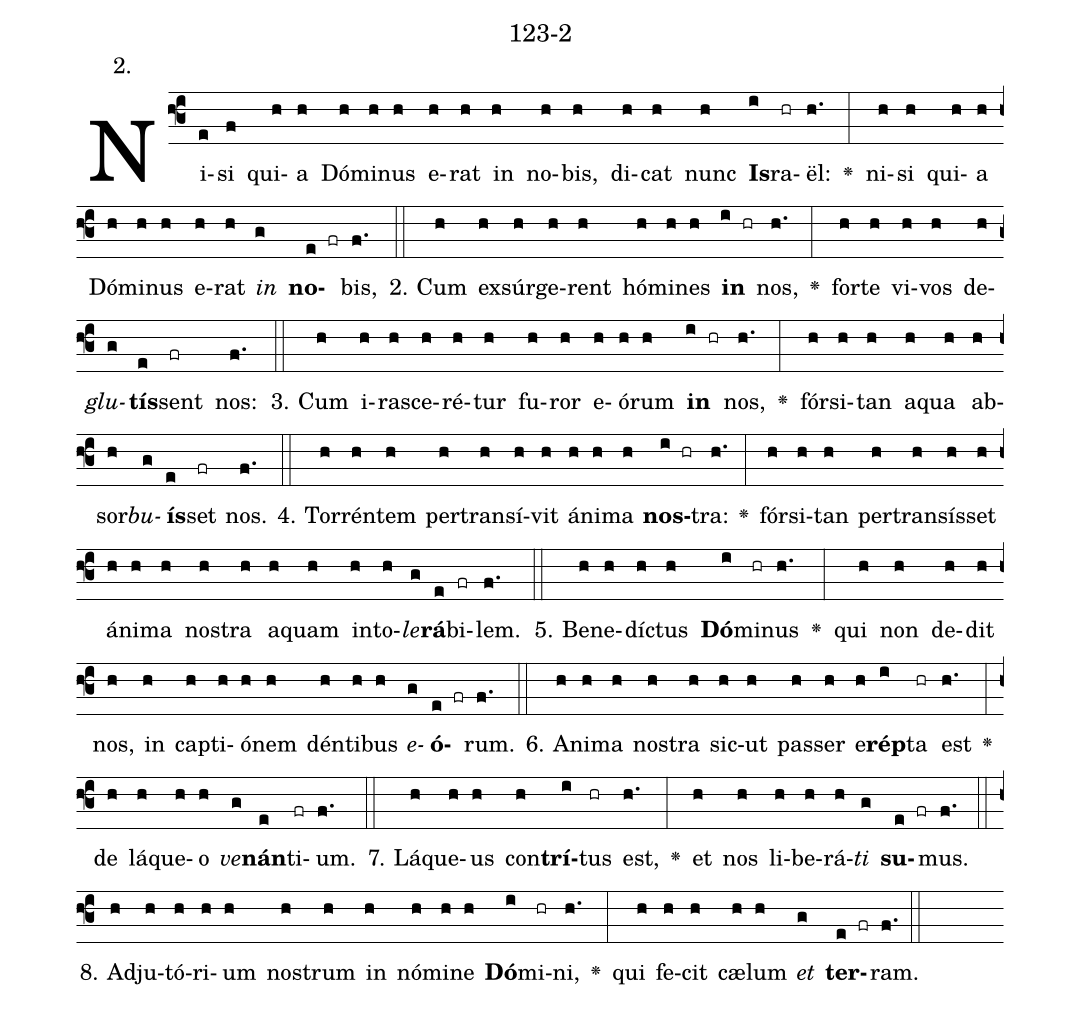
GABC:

name: 123-2;
annotation: 2.;
%%
(f3)Ni(e)si(f) qui(h)a(h) Dó(h)mi(h)nus(h) e(h)rat(h) in(h) no(h)bis,(h) di(h)cat(h) nunc(h) <b>Is</b>(i)ra(hr)ël:(h.) <v>\greheightstar</v>(:) ni(h)si(h) qui(h)a(h) Dó(h)mi(h)nus(h) e(h)rat(h) <i>in</i>(g) <b>no</b>(e fr)bis,(f.) (::)
2. Cum(h) ex(h)súr(h)ge(h)rent(h) hó(h)mi(h)nes(h) <b>in</b>(i hr) nos,(h.) <v>\greheightstar</v>(:) for(h)te(h) vi(h)vos(h) de(h)<i>glu</i>(g)<b>tís</b>(e)sent(fr) nos:(f.) (::)
3. Cum(h) i(h)ra(h)sce(h)ré(h)tur(h) fu(h)ror(h) e(h)ó(h)rum(h) <b>in</b>(i hr) nos,(h.) <v>\greheightstar</v>(:) fór(h)si(h)tan(h) a(h)qua(h) ab(h)sor(h)<i>bu</i>(g)<b>ís</b>(e)set(fr) nos.(f.) (::)
4. Tor(h)rén(h)tem(h) per(h)trans(h)í(h)vit(h) á(h)ni(h)ma(h) <b>nos</b>(i hr)tra:(h.) <v>\greheightstar</v>(:) fór(h)si(h)tan(h) per(h)trans(h)ís(h)set(h) á(h)ni(h)ma(h) nos(h)tra(h) a(h)quam(h) in(h)to(h)<i>le</i>(g)<b>rá</b>(e)bi(fr)lem.(f.) (::)
5. Be(h)ne(h)díc(h)tus(h) <b>Dó</b>(i)mi(hr)nus(h.) <v>\greheightstar</v>(:) qui(h) non(h) de(h)dit(h) nos,(h) in(h) cap(h)ti(h)ó(h)nem(h) dén(h)ti(h)bus(h) <i>e</i>(g)<b>ó</b>(e fr)rum.(f.) (::)
6. A(h)ni(h)ma(h) nos(h)tra(h) sic(h)ut(h) pas(h)ser(h) e(h)<b>rép</b>(i)ta(hr) est(h.) <v>\greheightstar</v>(:) de(h) lá(h)que(h)o(h) <i>ve</i>(g)<b>nán</b>(e)ti(fr)um.(f.) (::)
7. Lá(h)que(h)us(h) con(h)<b>trí</b>(i)tus(hr) est,(h.) <v>\greheightstar</v>(:) et(h) nos(h) li(h)be(h)rá(h)<i>ti</i>(g) <b>su</b>(e fr)mus.(f.) (::)
8. Ad(h)ju(h)tó(h)ri(h)um(h) nos(h)trum(h) in(h) nó(h)mi(h)ne(h) <b>Dó</b>(i)mi(hr)ni,(h.) <v>\greheightstar</v>(:) qui(h) fe(h)cit(h) cæ(h)lum(h) <i>et</i>(g) <b>ter</b>(e fr)ram.(f.) (::)
